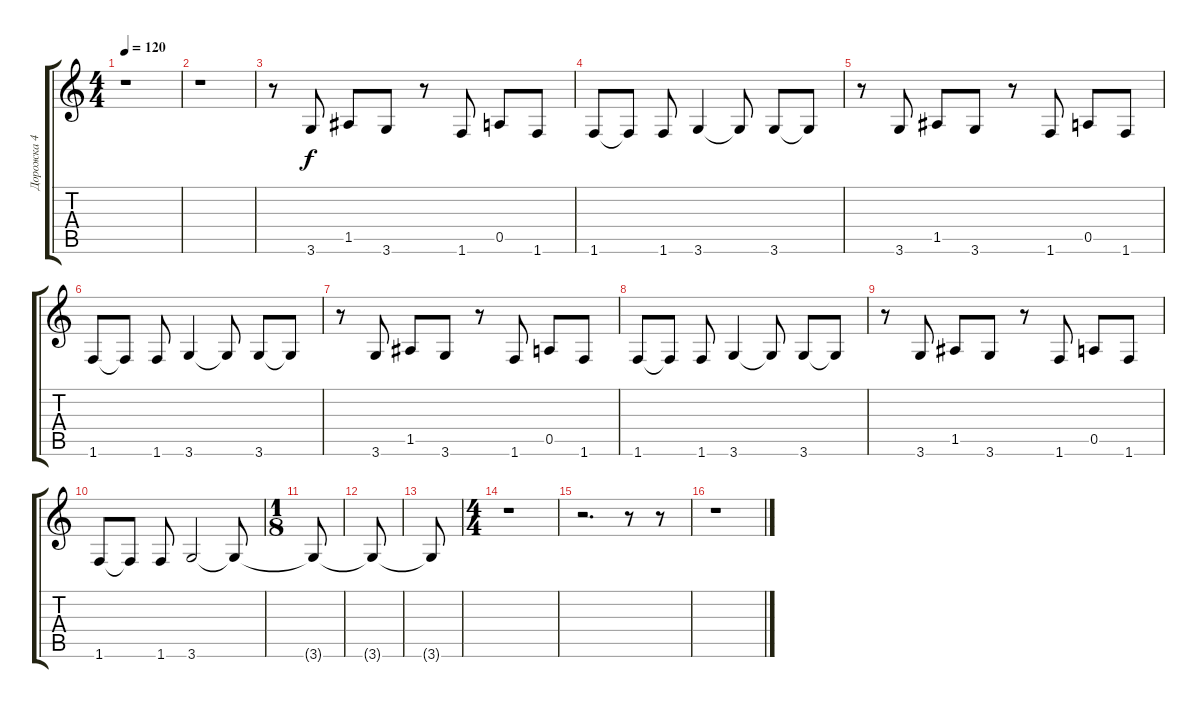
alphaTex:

\track ("Дорожка 4" "Дорожка 4") {instrument electricbassfinger}
\staff {score tabs}
\tuning (E4 B3 G3 D3 A2 E2) {hide}
\ts (4 4)
\tempo 120
\clef g2
\ks c
r.1{dy f instrument electricbassfinger} |
r.1 |
r.8 3.6.8 1.5.8 3.6.8 r.8 1.6.8 0.5.8 1.6.8 |
1.6.8 1.6{t}.8 1.6.8 3.6.4 3.6{t}.8 3.6.8 3.6{t}.8 |
r.8 3.6.8 1.5.8 3.6.8 r.8 1.6.8 0.5.8 1.6.8 |
1.6.8 1.6{t}.8 1.6.8 3.6.4 3.6{t}.8 3.6.8 3.6{t}.8 |
r.8 3.6.8 1.5.8 3.6.8 r.8 1.6.8 0.5.8 1.6.8 |
1.6.8 1.6{t}.8 1.6.8 3.6.4 3.6{t}.8 3.6.8 3.6{t}.8 |
r.8 3.6.8 1.5.8 3.6.8 r.8 1.6.8 0.5.8 1.6.8 |
1.6.8 1.6{t}.8 1.6.8 3.6.2 3.6{t}.8 |
\ts (1 8)
3.6{t}.8 |
3.6{t}.8 |
3.6{t}.8 |
\ts (4 4)
r.1 |
r.2{d} r.8 r.8 |
r.1
